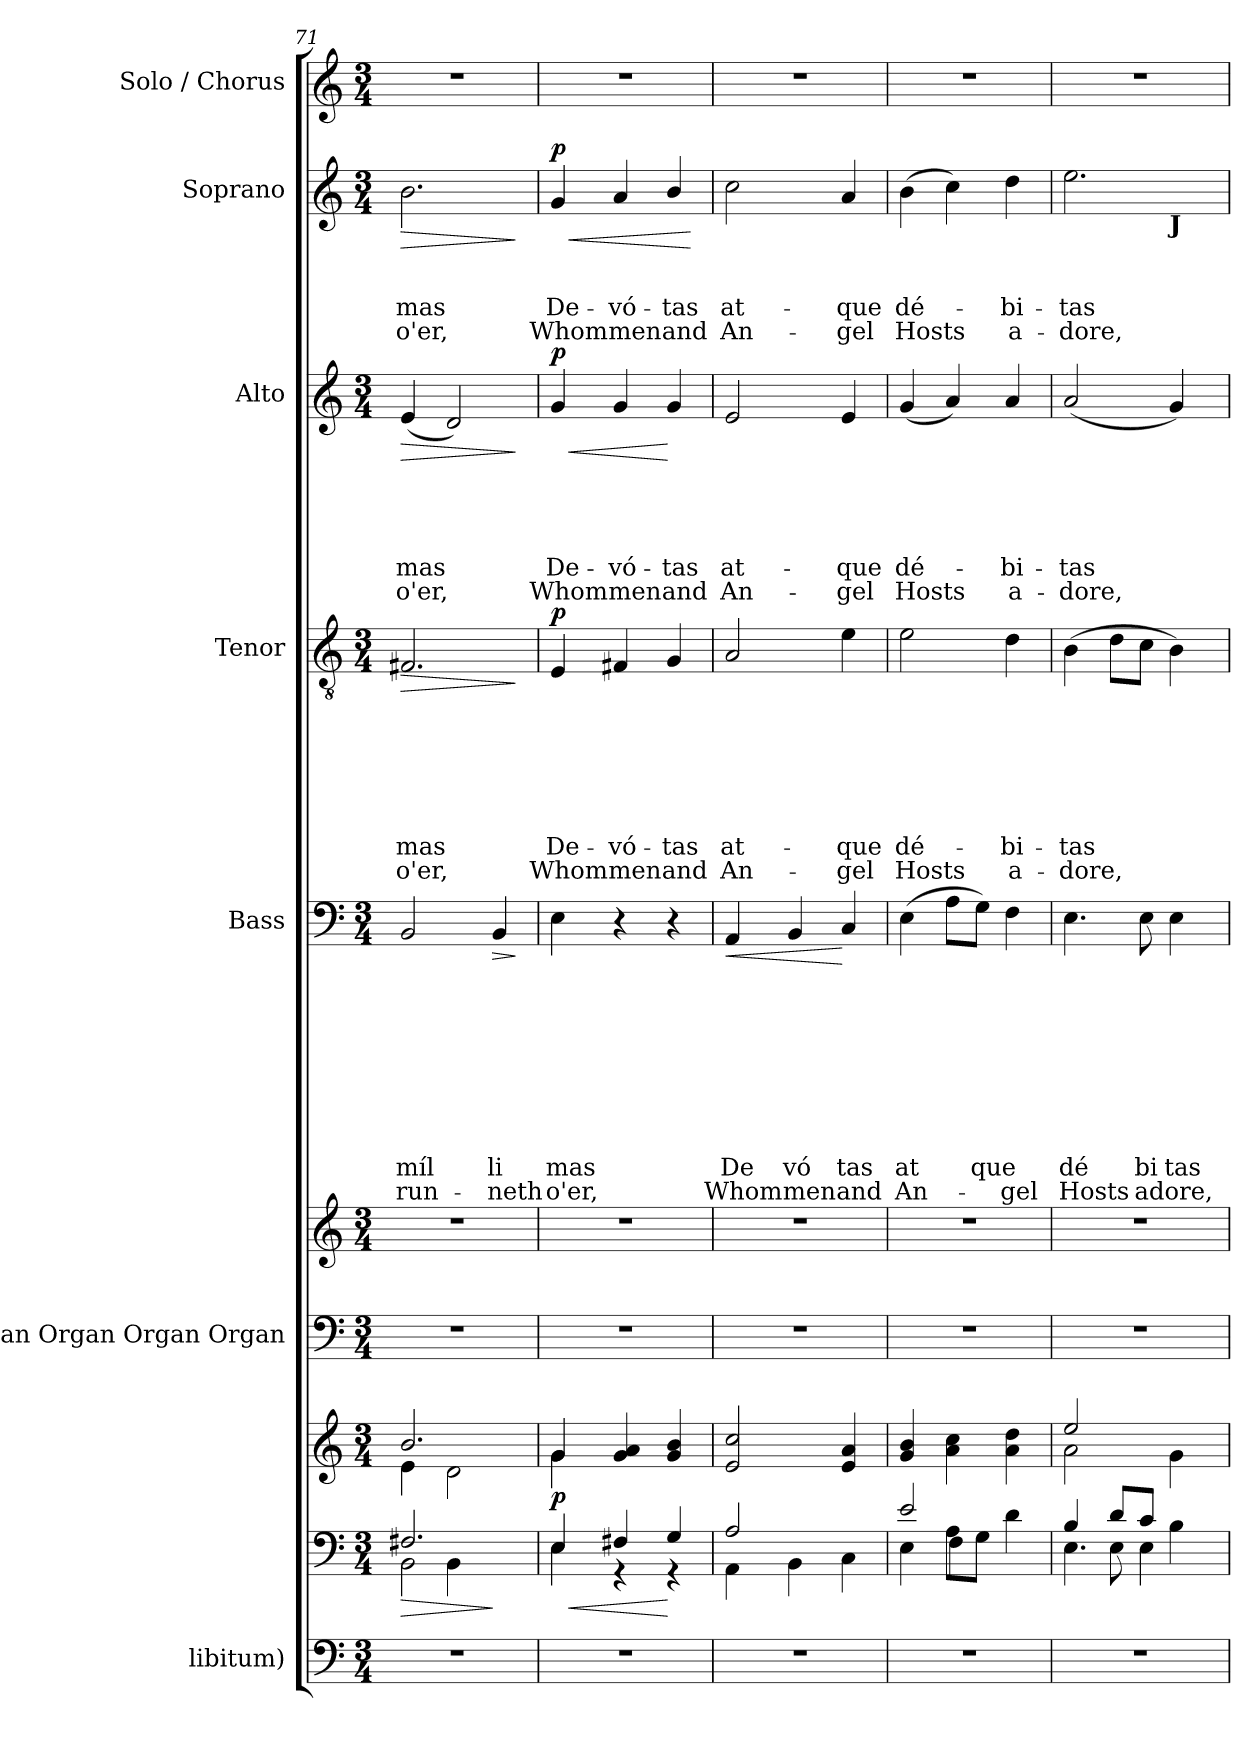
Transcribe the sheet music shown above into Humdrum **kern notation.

**kern	**kern	**dynam	**kern	**kern	**kern	**kern	**text	**text	**text	**text	**text	**text	**text	**text	**text	**text	**dynam	**kern	**text	**text	**text	**text	**text	**text	**text	**text	**dynam	**kern	**text	**text	**text	**text	**text	**text	**dynam	**kern	**text	**text	**text	**text	**dynam	**kern
*part9	*part8	*part8	*part7	*part6	*part6	*part5	*part5	*part5	*part5	*part5	*part5	*part5	*part5	*part5	*part5	*part5	*part5	*part4	*part4	*part4	*part4	*part4	*part4	*part4	*part4	*part4	*part4	*part3	*part3	*part3	*part3	*part3	*part3	*part3	*part3	*part2	*part2	*part2	*part2	*part2	*part2	*part1
*staff10	*staff9	*staff9	*staff8	*staff7	*staff6	*staff5	*staff5	*staff5	*staff5	*staff5	*staff5	*staff5	*staff5	*staff5	*staff5	*staff5	*staff5	*staff4	*staff4	*staff4	*staff4	*staff4	*staff4	*staff4	*staff4	*staff4	*staff4	*staff3	*staff3	*staff3	*staff3	*staff3	*staff3	*staff3	*staff3	*staff2	*staff2	*staff2	*staff2	*staff2	*staff2	*staff1
*I"libitum)	*	*	*	*I"Organ Organ Organ Organ	*	*I"Bass	*	*	*	*	*	*	*	*	*	*	*	*I"Tenor	*	*	*	*	*	*	*	*	*	*I"Alto	*	*	*	*	*	*	*	*I"Soprano	*	*	*	*	*	*I"Solo / Chorus
*	*	*	*	*	*	*I'B.	*	*	*	*	*	*	*	*	*	*	*	*I'T.	*	*	*	*	*	*	*	*	*	*I'A.	*	*	*	*	*	*	*	*I'S.	*	*	*	*	*	*I'S.
*clefF4	*clefF4	*	*clefG2	*clefF4	*clefG2	*clefF4	*	*	*	*	*	*	*	*	*	*	*	*clefGv2	*	*	*	*	*	*	*	*	*	*clefG2	*	*	*	*	*	*	*	*clefG2	*	*	*	*	*	*clefG2
*k[]	*k[]	*	*k[]	*k[]	*k[]	*k[]	*	*	*	*	*	*	*	*	*	*	*	*k[]	*	*	*	*	*	*	*	*	*	*k[]	*	*	*	*	*	*	*	*k[]	*	*	*	*	*	*k[]
*C:	*C:	*	*C:	*C:	*C:	*C:	*	*	*	*	*	*	*	*	*	*	*	*C:	*	*	*	*	*	*	*	*	*	*C:	*	*	*	*	*	*	*	*C:	*	*	*	*	*	*C:
*M3/4	*M3/4	*	*M3/4	*M3/4	*M3/4	*M3/4	*	*	*	*	*	*	*	*	*	*	*	*M3/4	*	*	*	*	*	*	*	*	*	*M3/4	*	*	*	*	*	*	*	*M3/4	*	*	*	*	*	*M3/4
=71	=71	=71	=71	=71	=71	=71	=71	=71	=71	=71	=71	=71	=71	=71	=71	=71	=71	=71	=71	=71	=71	=71	=71	=71	=71	=71	=71	=71	=71	=71	=71	=71	=71	=71	=71	=71	=71	=71	=71	=71	=71	=71
!	!	!LO:HP:b	!	!	!	!	!	!	!	!	!	!	!	!	!LO:LY:b	!LO:LY:b	!	!	!	!	!	!	!	!	!LO:LY:b	!LO:LY:b	!LO:HP:b	!	!	!	!	!	!LO:LY:b	!LO:LY:b	!LO:HP:b	!	!	!	!LO:LY:b	!LO:LY:b	!LO:HP:b	!
*	*^	*	*^	*	*	*	*	*	*	*	*	*	*	*	*	*	*	*	*	*	*	*	*	*	*	*	*	*	*	*	*	*	*	*	*	*	*	*	*	*	*	*
*	*	*^	*	*	*	*	*	*	*	*	*	*	*	*	*	*	*	*	*	*	*	*	*	*	*	*	*	*	*	*	*	*	*	*	*	*	*	*	*	*	*	*	*	*
2.r	2BB\	2.F#X/	4ryy	>	2.b/	4e\	2.r	2.r	2BB/	.	.	.	.	.	.	.	.	míl	run-	.	2.F#X/	.	.	.	.	.	.	-mas	o'er,	>	(<4e/	.	.	.	.	-mas	o'er,	>	2.b\	.	.	-mas	o'er,	>	2.r
.	.	.	4BB\	.	.	2d\	.	.	.	.	.	.	.	.	.	.	.	.	.	.	.	.	.	.	.	.	.	.	.	.	2d/)	.	.	.	.	.	.	.	.	.	.	.	.	.	.
!	!	!	!	!	!	!	!	!	!	!	!	!	!	!	!	!	!	!LO:LY:b	!LO:LY:b	!LO:HP:b	!	!	!	!	!	!	!	!	!	!	!	!	!	!	!	!	!	!	!	!	!	!	!	!	!
.	4ryy	.	4ryy	]	.	.	.	.	4BB/	.	.	.	.	.	.	.	.	li	-neth	>	.	.	.	.	.	.	.	.	.	.	.	.	.	.	.	.	.	.	.	.	.	.	.	.	.
*	*v	*v	*v	*	*	*	*	*	*	*	*	*	*	*	*	*	*	*	*	*	*	*	*	*	*	*	*	*	*	*	*	*	*	*	*	*	*	*	*	*	*	*	*	*	*
*	*	*	*v	*v	*	*	*	*	*	*	*	*	*	*	*	*	*	*	*	*	*	*	*	*	*	*	*	*	*	*	*	*	*	*	*	*	*	*	*	*	*	*	*
.	.	.	.	.	.	.	.	.	.	.	.	.	.	.	.	.	]	.	.	.	.	.	.	.	.	.	]	.	.	.	.	.	.	.	]	.	.	.	.	.	]	.
=72	=72	=72	=72	=72	=72	=72	=72	=72	=72	=72	=72	=72	=72	=72	=72	=72	=72	=72	=72	=72	=72	=72	=72	=72	=72	=72	=72	=72	=72	=72	=72	=72	=72	=72	=72	=72	=72	=72	=72	=72	=72	=72
!	!	!LO:HP:b	!	!	!	!	!	!	!	!	!	!	!	!	!LO:LY:b	!LO:LY:b	!	!	!	!	!	!	!	!	!LO:LY:b	!LO:LY:b	!	!	!	!	!	!	!LO:LY:b	!LO:LY:b	!LO:HP:b	!	!	!	!LO:LY:b	!LO:LY:b	!LO:HP:b	!
*	*^	*	*^	*	*	*	*	*	*	*	*	*	*	*	*	*	*	*	*	*	*	*	*	*	*	*	*	*	*	*	*	*	*	*	*	*	*	*	*	*	*	*
!	!	!	!LO:DY:n=1:a	!	!	!	!	!	!	!	!	!	!	!	!	!	!	!	!	!	!	!	!	!	!	!	!	!	!LO:DY:a	!	!	!	!	!	!	!	!LO:DY:n=1:a	!	!	!	!	!	!LO:DY:n=1:a	!
2.r	4E/	4E\	< p	4g/	4g\	2.r	2.r	4E\	.	.	.	.	.	.	.	.	mas	o'er,	.	4E/	.	.	.	.	.	.	De-	Whom	p	4g/	.	.	.	.	De-	Whom	< p	4g/	.	.	De-	Whom	< p	2.r
!	!	!	!	!	!	!	!	!	!	!	!	!	!	!	!	!	!	!	!	!	!	!	!	!	!	!	!LO:LY:b	!LO:LY:b	!	!	!	!	!	!	!LO:LY:b	!LO:LY:b	!	!	!	!	!LO:LY:b	!LO:LY:b	!	!
.	4F#X/	4rGG	.	4g/ 4a/	2ryy	.	.	4r	.	.	.	.	.	.	.	.	.	.	.	4F#X/	.	.	.	.	.	.	-vó-	men	.	4g/	.	.	.	.	-vó-	men	.	4a/	.	.	-vó-	men	.	.
!	!	!	!	!	!	!	!	!	!	!	!	!	!	!	!	!	!	!	!	!	!	!	!	!	!	!	!LO:LY:b	!LO:LY:b	!	!	!	!	!	!	!LO:LY:b	!LO:LY:b	!	!	!	!	!LO:LY:b	!LO:LY:b	!	!
.	4G/	4rGG	[	4g/ 4b/	.	.	.	4r	.	.	.	.	.	.	.	.	.	.	.	4G/	.	.	.	.	.	.	-tas	and	.	4g/	.	.	.	.	-tas	and	[	4b/	.	.	-tas	and	.	.
*	*v	*v	*	*	*	*	*	*	*	*	*	*	*	*	*	*	*	*	*	*	*	*	*	*	*	*	*	*	*	*	*	*	*	*	*	*	*	*	*	*	*	*	*	*
*	*	*	*v	*v	*	*	*	*	*	*	*	*	*	*	*	*	*	*	*	*	*	*	*	*	*	*	*	*	*	*	*	*	*	*	*	*	*	*	*	*	*	*	*
.	.	.	.	.	.	.	.	.	.	.	.	.	.	.	.	.	.	.	.	.	.	.	.	.	.	.	.	.	.	.	.	.	.	.	.	.	.	.	.	.	[	.
=73	=73	=73	=73	=73	=73	=73	=73	=73	=73	=73	=73	=73	=73	=73	=73	=73	=73	=73	=73	=73	=73	=73	=73	=73	=73	=73	=73	=73	=73	=73	=73	=73	=73	=73	=73	=73	=73	=73	=73	=73	=73	=73
*	*^	*	*	*	*	*	*	*	*	*	*	*	*	*	*	*	*	*	*	*	*	*	*	*	*	*	*	*	*	*	*	*	*	*	*	*	*	*	*	*	*	*
!	!	!	!	!	!	!	!	!	!	!	!	!	!	!	!	!LO:LY:b	!LO:LY:b	!LO:HP:b	!	!	!	!	!	!	!	!LO:LY:b	!LO:LY:b	!	!	!	!	!	!	!LO:LY:b	!LO:LY:b	!	!	!	!	!LO:LY:b	!LO:LY:b	!	!
2.r	2A/	4AA\	.	2e/ 2cc/	2.r	2.r	4AA/	.	.	.	.	.	.	.	.	De	Whom	<	2A/	.	.	.	.	.	.	at-	An-	.	2e/	.	.	.	.	at-	An-	.	2cc\	.	.	at-	An-	.	2.r
!	!	!	!	!	!	!	!	!	!	!	!	!	!	!	!	!LO:LY:b	!LO:LY:b	!	!	!	!	!	!	!	!	!	!	!	!	!	!	!	!	!	!	!	!	!	!	!	!	!	!
.	.	4BB\	.	.	.	.	4BB/	.	.	.	.	.	.	.	.	vó	men	.	.	.	.	.	.	.	.	.	.	.	.	.	.	.	.	.	.	.	.	.	.	.	.	.	.
!	!	!	!	!	!	!	!	!	!	!	!	!	!	!	!	!LO:LY:b	!LO:LY:b	!	!	!	!	!	!	!	!	!LO:LY:b	!LO:LY:b	!	!	!	!	!	!	!LO:LY:b	!LO:LY:b	!	!	!	!	!LO:LY:b	!LO:LY:b	!	!
.	4ryy	4C\	.	4e/ 4a/	.	.	4C/	.	.	.	.	.	.	.	.	tas	and	[	4e\	.	.	.	.	.	.	-que	-gel	.	4e/	.	.	.	.	-que	-gel	.	4a/	.	.	-que	-gel	.	.
=74	=74	=74	=74	=74	=74	=74	=74	=74	=74	=74	=74	=74	=74	=74	=74	=74	=74	=74	=74	=74	=74	=74	=74	=74	=74	=74	=74	=74	=74	=74	=74	=74	=74	=74	=74	=74	=74	=74	=74	=74	=74	=74	=74
*	*	*^	*	*	*	*	*	*	*	*	*	*	*	*	*	*	*	*	*	*	*	*	*	*	*	*	*	*	*	*	*	*	*	*	*	*	*	*	*	*	*	*	*
!	!	!	!	!	!	!	!	!	!	!	!	!	!	!	!	!	!LO:LY:b	!LO:LY:b	!	!	!	!	!	!	!	!	!LO:LY:b	!LO:LY:b	!	!	!	!	!	!	!LO:LY:b	!LO:LY:b	!	!	!	!	!LO:LY:b	!LO:LY:b	!	!
2.r	2e/	4E\	4ryy	.	4g/ 4b/	2.r	2.r	(>4E\	.	.	.	.	.	.	.	.	at	An-	.	2e\	.	.	.	.	.	.	dé-	Hosts	.	(<4g/	.	.	.	.	dé-	Hosts	.	(>4b\	.	.	dé-	Hosts	.	2.r
.	.	8A\L	4F\	.	4a\ 4cc\	.	.	8A\L	.	.	.	.	.	.	.	.	.	.	.	.	.	.	.	.	.	.	.	.	.	4a/)	.	.	.	.	.	.	.	4cc\)	.	.	.	.	.	.
!	!	!	!	!	!	!	!	!	!	!	!	!	!	!	!	!	!LO:LY:b	!	!	!	!	!	!	!	!	!	!	!	!	!	!	!	!	!	!	!	!	!	!	!	!	!	!	!
.	.	8G\J	.	.	.	.	.	8G\J)	.	.	.	.	.	.	.	.	que	.	.	.	.	.	.	.	.	.	.	.	.	.	.	.	.	.	.	.	.	.	.	.	.	.	.	.
!	!	!	!	!	!	!	!	!	!	!	!	!	!	!	!	!	!	!LO:LY:b	!	!	!	!	!	!	!	!	!LO:LY:b	!LO:LY:b	!	!	!	!	!	!	!LO:LY:b	!LO:LY:b	!	!	!	!	!LO:LY:b	!LO:LY:b	!	!
.	4ryy	4d\	4ryy	.	4a\ 4dd\	.	.	4F\	.	.	.	.	.	.	.	.	.	-gel	.	4d\	.	.	.	.	.	.	-bi-	a-	.	4a/	.	.	.	.	-bi-	a-	.	4dd\	.	.	-bi-	a-	.	.
!!LO:PB:g=z
=75	=75	=75	=75	=75	=75	=75	=75	=75	=75	=75	=75	=75	=75	=75	=75	=75	=75	=75	=75	=75	=75	=75	=75	=75	=75	=75	=75	=75	=75	=75	=75	=75	=75	=75	=75	=75	=75	=75	=75	=75	=75	=75	=75	=75
*	*	*	*	*	*^	*	*	*	*	*	*	*	*	*	*	*	*	*	*	*	*	*	*	*	*	*	*	*	*	*	*	*	*	*	*	*	*	*	*	*	*	*	*	*
!	!	!	!	!	!	!	!	!	!	!	!	!	!	!	!	!	!	!LO:LY:b	!LO:LY:b	!	!	!	!	!	!	!	!	!LO:LY:b	!LO:LY:b	!	!	!	!	!	!	!LO:LY:b	!LO:LY:b	!	!	!	!	!LO:LY:b	!LO:LY:b	!	!
*	*	*	*	*	*	*	*	*	*	*	*	*	*	*	*	*	*	*	*	*	*	*	*	*	*	*	*	*	*	*	*	*	*	*	*	*	*	*	*^	*	*	*	*	*	*
2.r	4.E\	4B/	4ryy	.	2a\	2ee/	2.r	2.r	4.E\	.	.	.	.	.	.	.	.	dé	Hosts	.	(>4B\	.	.	.	.	.	.	-tas	-dore,	.	(<2a/	.	.	.	.	-tas	-dore,	.	2.ee\	2ryy	.	.	-tas	-dore,	.	2.r
.	.	8d/L	8E\	.	.	.	.	.	.	.	.	.	.	.	.	.	.	.	.	.	8d\L	.	.	.	.	.	.	.	.	.	.	.	.	.	.	.	.	.	.	.	.	.	.	.	.	.
!	!	!	!	!	!	!	!	!	!	!	!	!	!	!	!	!	!	!LO:LY:b	!LO:LY:b	!	!	!	!	!	!	!	!	!	!	!	!	!	!	!	!	!	!	!	!	!	!	!	!	!	!	!
.	4E\	8c/J	8ryy	.	.	.	.	.	8E\	.	.	.	.	.	.	.	.	bi	adore,	.	8c\J	.	.	.	.	.	.	.	.	.	.	.	.	.	.	.	.	.	.	.	.	.	.	.	.	.
!	!	!	!	!	!	!	!	!	!	!	!	!	!	!	!	!	!	!	!	!	!	!	!	!	!	!	!	!	!	!	!	!	!	!	!	!	!	!	!	!LO:TX:b:B:t=J	!	!	!	!	!	!
!	!	!	!	!	!	!	!	!	!	!	!	!	!	!	!	!	!	!LO:LY:b	!	!	!	!	!	!	!	!	!	!	!	!	!	!	!	!	!	!	!	!	!	!	!	!	!	!	!	!
.	.	4ryy	4B\	.	4ryy	4g\	.	.	4E\	.	.	.	.	.	.	.	.	tas	.	.	4B\)	.	.	.	.	.	.	.	.	.	4g/)	.	.	.	.	.	.	.	.	4ryy	.	.	.	.	.	.
.	8ryy	.	.	.	.	.	.	.	.	.	.	.	.	.	.	.	.	.	.	.	.	.	.	.	.	.	.	.	.	.	.	.	.	.	.	.	.	.	.	.	.	.	.	.	.	.
*	*v	*v	*v	*	*	*	*	*	*	*	*	*	*	*	*	*	*	*	*	*	*	*	*	*	*	*	*	*	*	*	*	*	*	*	*	*	*	*	*v	*v	*	*	*	*	*	*
*	*	*	*v	*v	*	*	*	*	*	*	*	*	*	*	*	*	*	*	*	*	*	*	*	*	*	*	*	*	*	*	*	*	*	*	*	*	*	*	*	*	*	*	*
=	=	=	=	=	=	=	=	=	=	=	=	=	=	=	=	=	=	=	=	=	=	=	=	=	=	=	=	=	=	=	=	=	=	=	=	=	=	=	=	=	=	=
*-	*-	*-	*-	*-	*-	*-	*-	*-	*-	*-	*-	*-	*-	*-	*-	*-	*-	*-	*-	*-	*-	*-	*-	*-	*-	*-	*-	*-	*-	*-	*-	*-	*-	*-	*-	*-	*-	*-	*-	*-	*-	*-
